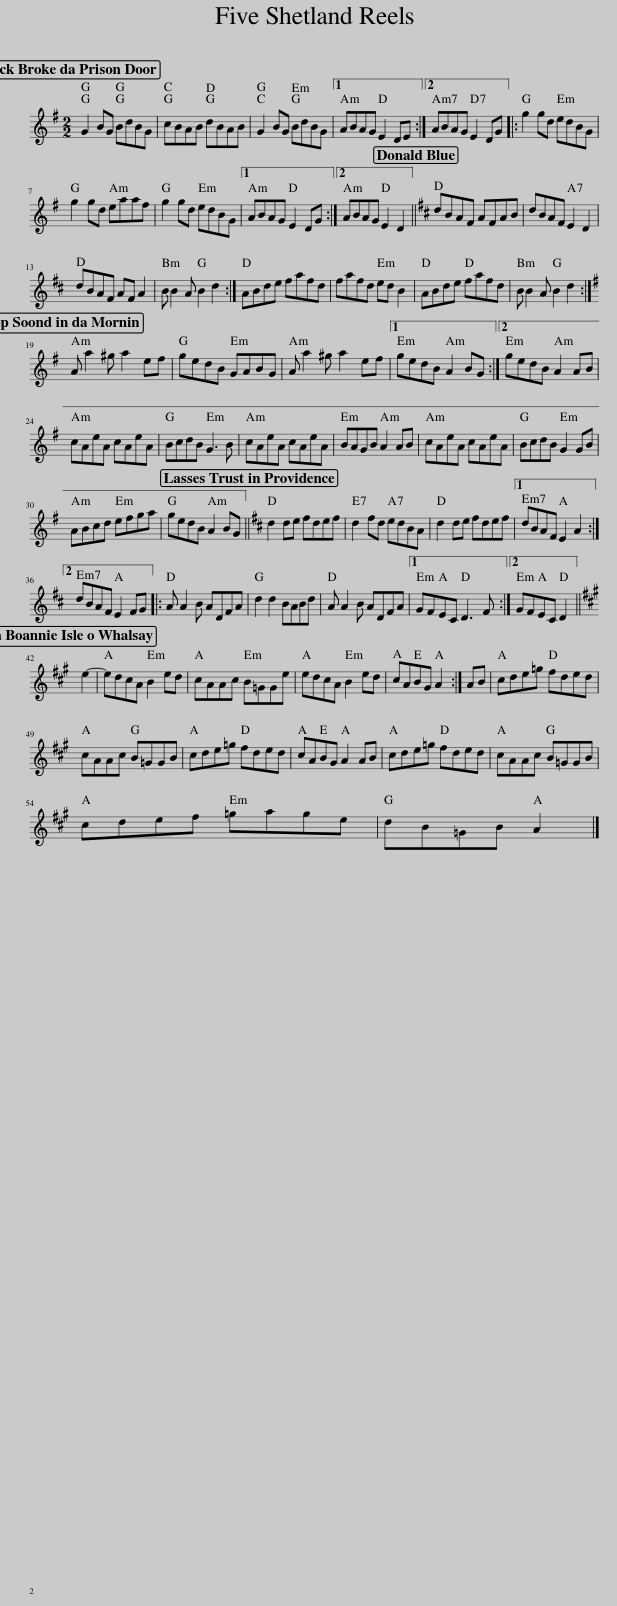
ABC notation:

X:1
L:1/8
M:2/2
I:linebreak $
K:G
V:1 treble
V:1
 G2 BG BdBG | cBAB dBAB | G2 BG BdBG |1 ABAG E2 DE :|2 ABAG E2 DG |: %5
 g2 gd edBG |$ g2 gd eaaf | g2 gd edBG |1 ABAG E2 DG :|2 ABAG E2 D2 || %10
[K:D] dBAF AFAB | dBAF E2 D2 |$ dBAF AF A2 | B B2 A B2 d2 :| ABde fafd | %15
 fafd ed B2 | ABde fafd | B B2 A B2 d2 :|$[K:G] A a2 ^g a2 ef | gedB GABG | %20
 A a2 ^g a2 ef |1 gedB A2 BG :|2 gedB A2 AB |$ cAeA cAeA | BcdB G3 B | %25
 cAeA cAeA | BAGB A2 AB | cAeA cAeA | BcdB G2 GB |$ ABcd efga | %30
 gedB A2 BG ||[K:D] d2 de fdef | d2 fd edBA | d2 de fdef |1 dBAF E2 A2 :|2$ %35
 dBAF E2 FG |: A A2 B ADFA | d2 d2 BABd | A A2 B ADFA |1 GFEC D3 F :|2 %40
 GFEC D2 ||$[K:A] e2- | edcA B2 ed | cAAc B=GGe | edcA B2 ed | %45
 cABG A2 :| AB | cde=g fded |$ cAAc B=GGB | cde=g fded | %50
 cABG A2 AB | cde=g fded | cAAc B=GGB |$ cdef =gage | dB=GB A2 |] %55
